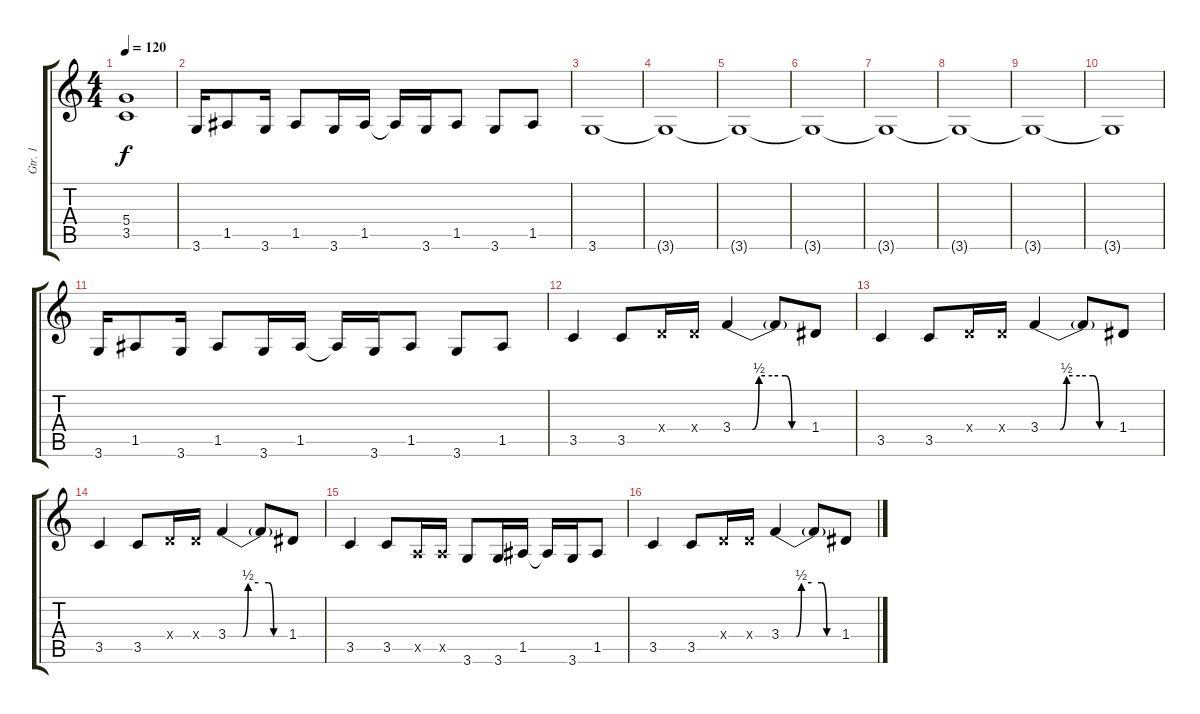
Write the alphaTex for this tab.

\track ("Gtr. 1" "Gtr. 1") {instrument distortionguitar}
\staff {score tabs}
\tuning (E4 B3 G3 D3 A2 E2) {hide}
\ts (4 4)
\tempo 120
\clef g2
\ks c
(5.4 3.5).1{dy f} |
3.6.16 1.5.8 3.6.16 1.5.8 3.6.16 1.5.16 1.5{t}.16 3.6.16 1.5.8 3.6.8 1.5.8 |
3.6.1 |
3.6{t}.1 |
3.6{t}.1 |
3.6{t}.1 |
3.6{t}.1 |
3.6{t}.1 |
3.6{t}.1 |
3.6{t}.1 |
3.6.16 1.5.8 3.6.16 1.5.8 3.6.16 1.5.16 1.5{t}.16 3.6.16 1.5.8 3.6.8 1.5.8 |
3.5.4 3.5.8 0.4{x}.16 0.4{x}.16 3.4{be (custom 0 0 15 0 20 2 30 2 40 2 45 0 60 0)}.4 3.4{t}.8 1.4.8 |
3.5.4 3.5.8 0.4{x}.16 0.4{x}.16 3.4{be (custom 0 0 15 0 20 2 30 2 40 2 45 0 60 0)}.4 3.4{t}.8 1.4.8 |
3.5.4 3.5.8 0.4{x}.16 0.4{x}.16 3.4{be (custom 0 0 15 0 20 2 30 2 40 2 45 0 60 0)}.4 3.4{t}.8 1.4.8 |
3.5.4 3.5.8 0.5{x}.16 0.5{x}.16 3.6.8 3.6.16 1.5.16 1.5{t}.16 3.6.16 1.5.8 |
3.5.4 3.5.8 0.4{x}.16 0.4{x}.16 3.4{be (custom 0 0 15 0 20 2 30 2 40 2 45 0 60 0)}.4 3.4{t}.8 1.4.8
